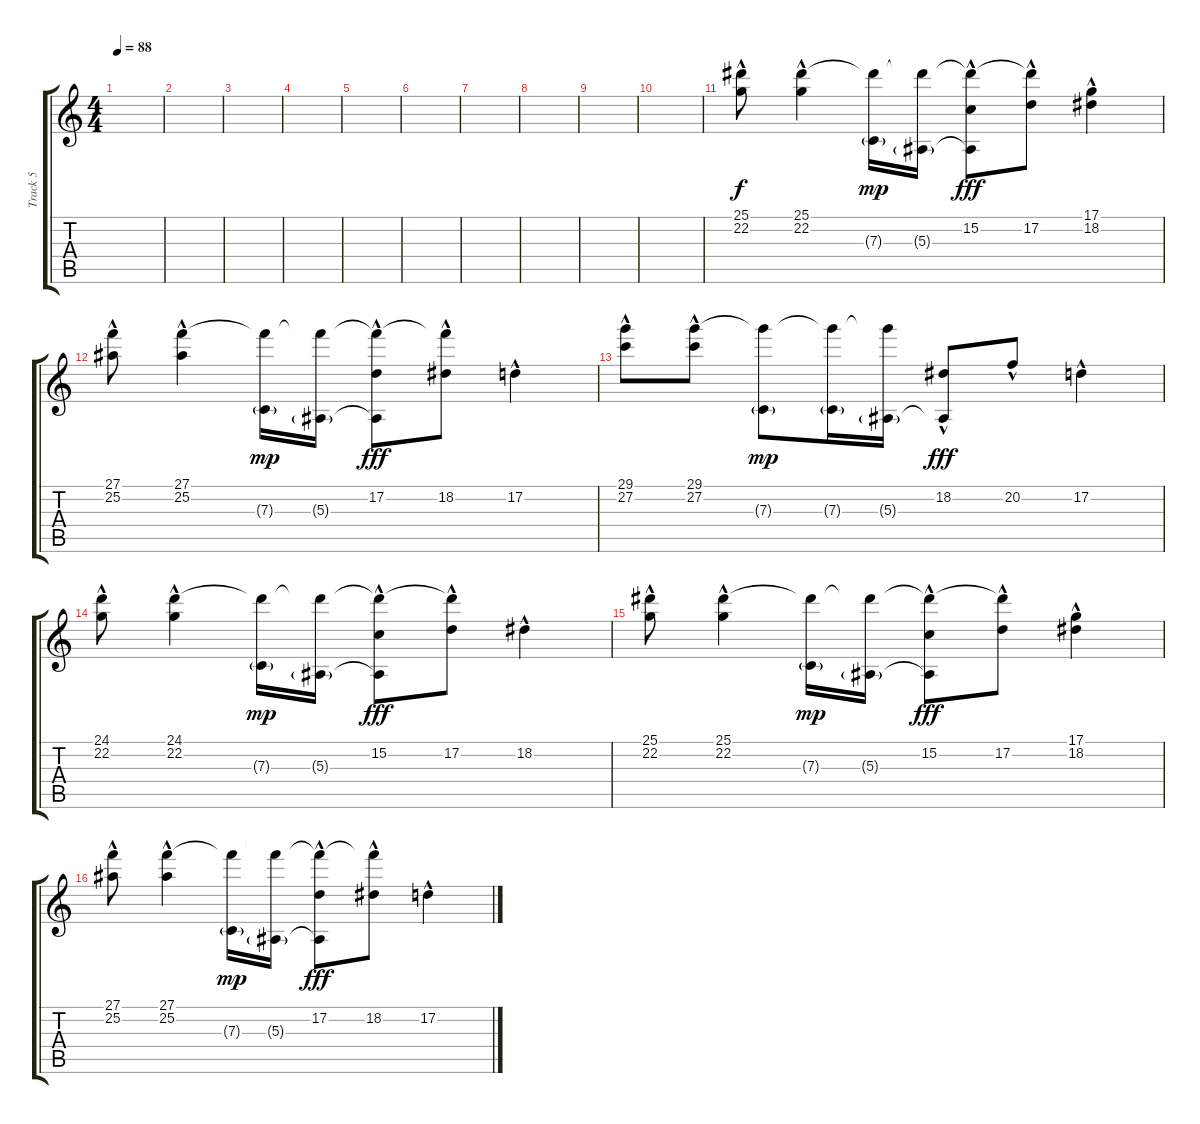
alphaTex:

\track ("Track 5" "Track 5") {instrument acousticgrandpiano}
\staff {score tabs}
\tuning (D4 A3 F3 C3 G2 C2) {hide}
\ts (4 4)
\tempo 88
\clef g2
\ks c
|
|
|
|
|
|
|
|
|
|
(25.1{hac} 22.2{hac}).8 (25.1{hac} 22.2{hac}).4 (25.1{t} 7.3{g}).16{dy mp} (25.1{t} 5.3{g}).16 (25.1{t} 15.2{hac} 5.3{t}).8{dy fff} (25.1{t} 17.2{hac}).8 (17.1{hac} 18.2{hac}).4 |
(27.1{hac} 25.2{hac}).8 (27.1{hac} 25.2{hac}).4 (27.1{t} 7.3{g}).16{dy mp} (27.1{t} 5.3{g}).16 (27.1{t} 17.2{hac} 5.3{t}).8{dy fff} (27.1{t} 18.2{hac}).8 17.2{hac}.4 |
(29.1{hac} 27.2{hac}).8 (29.1{hac} 27.2{hac}).8 (29.1{t} 7.3{g}).8{dy mp} (29.1{t} 7.3{g}).16 (29.1{t} 5.3{g}).16 (18.2{hac} 5.3{t}).8{dy fff} 20.2{hac}.8 17.2{hac}.4 |
(24.1{hac} 22.2{hac}).8 (24.1{hac} 22.2{hac}).4 (24.1{t} 7.3{g}).16{dy mp} (24.1{t} 5.3{g}).16 (24.1{t} 15.2{hac} 5.3{t}).8{dy fff} (24.1{t} 17.2{hac}).8 18.2{hac}.4 |
(25.1{hac} 22.2{hac}).8 (25.1{hac} 22.2{hac}).4 (25.1{t} 7.3{g}).16{dy mp} (25.1{t} 5.3{g}).16 (25.1{t} 15.2{hac} 5.3{t}).8{dy fff} (25.1{t} 17.2{hac}).8 (17.1{hac} 18.2{hac}).4 |
(27.1{hac} 25.2{hac}).8 (27.1{hac} 25.2{hac}).4 (27.1{t} 7.3{g}).16{dy mp} (27.1{t} 5.3{g}).16 (27.1{t} 17.2{hac} 5.3{t}).8{dy fff} (27.1{t} 18.2{hac}).8 17.2{hac}.4
